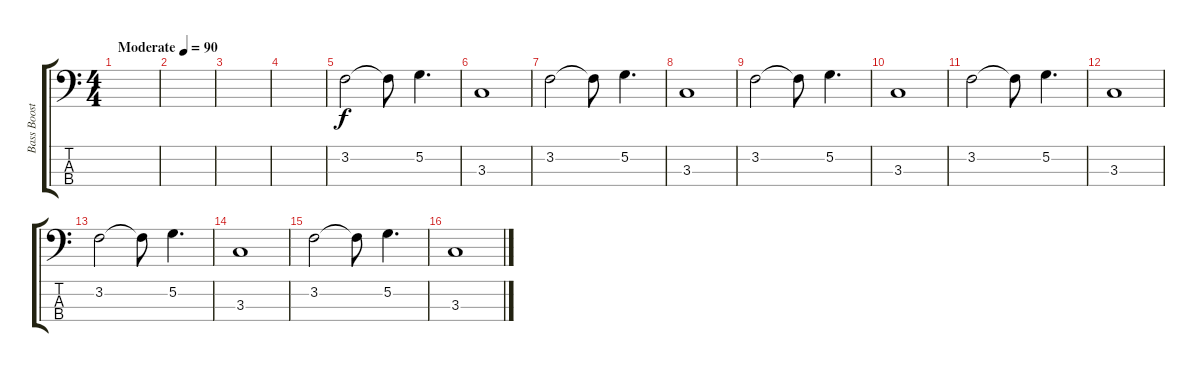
\track ("Bass Boost" "Bass Boost") {instrument acousticguitarnylon}
\staff {score tabs}
\tuning (G2 D2 A1 E1) {hide}
\ts (4 4)
\tempo (90 "Moderate")
\clef f4
\ks c
|
|
|
|
3.2.2 3.2{t}.8 5.2.4{d} |
3.3.1 |
3.2.2 3.2{t}.8 5.2.4{d} |
3.3.1 |
3.2.2 3.2{t}.8 5.2.4{d} |
3.3.1 |
3.2.2 3.2{t}.8 5.2.4{d} |
3.3.1 |
3.2.2 3.2{t}.8 5.2.4{d} |
3.3.1 |
3.2.2 3.2{t}.8 5.2.4{d} |
3.3.1
